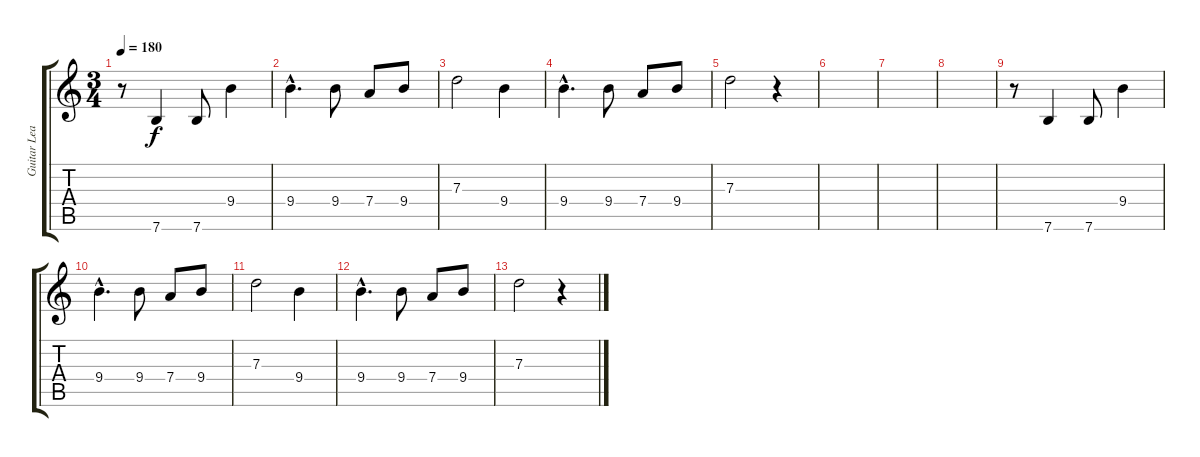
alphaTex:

\track ("Guitar Lead" "Guitar Lea") {instrument overdrivenguitar}
\staff {score tabs}
\tuning (E4 B3 G3 D3 A2 E2) {hide}
\ts (3 4)
\tempo 180
\clef g2
\ks c
r.8{dy f} 7.6.4 7.6.8 9.4.4 |
9.4{hac}.4{d} 9.4.8 7.4.8 9.4.8 |
7.3.2 9.4.4 |
9.4{hac}.4{d} 9.4.8 7.4.8 9.4.8 |
7.3.2 r.4 |
|
|
|
r.8 7.6.4 7.6.8 9.4.4 |
9.4{hac}.4{d} 9.4.8 7.4.8 9.4.8 |
7.3.2 9.4.4 |
9.4{hac}.4{d} 9.4.8 7.4.8 9.4.8 |
7.3.2 r.4
